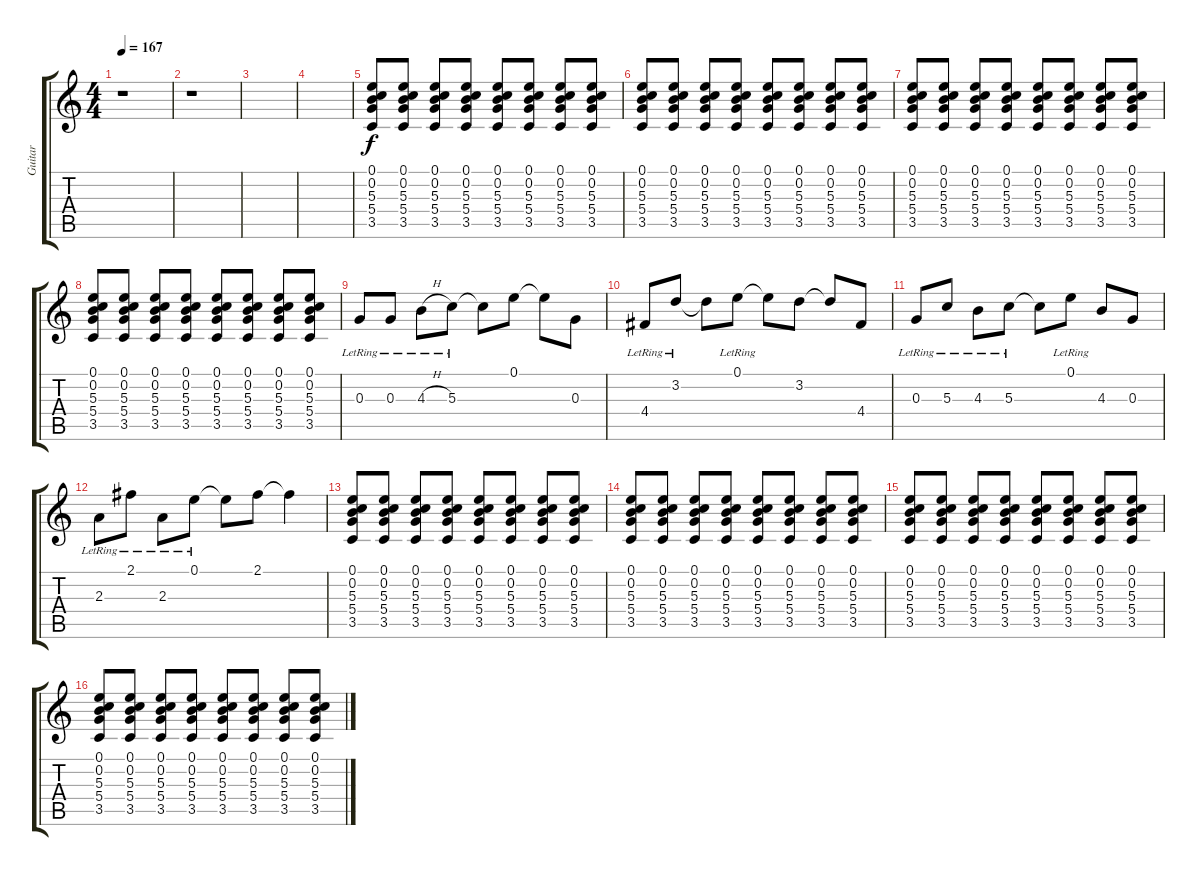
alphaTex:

\track ("Guitar" "Guitar") {instrument overdrivenguitar}
\staff {score tabs}
\tuning (E4 B3 G3 D3 A2 E2) {hide}
\ts (4 4)
\tempo 167
\clef g2
\ks c
r.1{dy f} |
r.1 |
|
|
(0.1 0.2 5.3 5.4 3.5).8 (0.1 0.2 5.3 5.4 3.5).8 (0.1 0.2 5.3 5.4 3.5).8 (0.1 0.2 5.3 5.4 3.5).8 (0.1 0.2 5.3 5.4 3.5).8 (0.1 0.2 5.3 5.4 3.5).8 (0.1 0.2 5.3 5.4 3.5).8 (0.1 0.2 5.3 5.4 3.5).8 |
(0.1 0.2 5.3 5.4 3.5).8 (0.1 0.2 5.3 5.4 3.5).8 (0.1 0.2 5.3 5.4 3.5).8 (0.1 0.2 5.3 5.4 3.5).8 (0.1 0.2 5.3 5.4 3.5).8 (0.1 0.2 5.3 5.4 3.5).8 (0.1 0.2 5.3 5.4 3.5).8 (0.1 0.2 5.3 5.4 3.5).8 |
(0.1 0.2 5.3 5.4 3.5).8 (0.1 0.2 5.3 5.4 3.5).8 (0.1 0.2 5.3 5.4 3.5).8 (0.1 0.2 5.3 5.4 3.5).8 (0.1 0.2 5.3 5.4 3.5).8 (0.1 0.2 5.3 5.4 3.5).8 (0.1 0.2 5.3 5.4 3.5).8 (0.1 0.2 5.3 5.4 3.5).8 |
(0.1 0.2 5.3 5.4 3.5).8 (0.1 0.2 5.3 5.4 3.5).8 (0.1 0.2 5.3 5.4 3.5).8 (0.1 0.2 5.3 5.4 3.5).8 (0.1 0.2 5.3 5.4 3.5).8 (0.1 0.2 5.3 5.4 3.5).8 (0.1 0.2 5.3 5.4 3.5).8 (0.1 0.2 5.3 5.4 3.5).8 |
0.3{lr}.8 0.3{lr}.8 4.3{h lr}.8 5.3{lr}.8 5.3{t}.8 0.1.8 0.1{t}.8 0.3.8 |
4.4{lr}.8 3.2{lr}.8 3.2{t}.8 0.1{lr}.8 0.1{t}.8 3.2.8 3.2{t}.8 4.4.8 |
0.3{lr}.8 5.3{lr}.8 4.3{lr}.8 5.3{lr}.8 5.3{t}.8 0.1{lr}.8 4.3.8 0.3.8 |
2.3{lr}.8 2.1{lr}.8 2.3{lr}.8 0.1{lr}.8 0.1{t}.8 2.1.8 2.1{t}.4 |
(0.1 0.2 5.3 5.4 3.5).8 (0.1 0.2 5.3 5.4 3.5).8 (0.1 0.2 5.3 5.4 3.5).8 (0.1 0.2 5.3 5.4 3.5).8 (0.1 0.2 5.3 5.4 3.5).8 (0.1 0.2 5.3 5.4 3.5).8 (0.1 0.2 5.3 5.4 3.5).8 (0.1 0.2 5.3 5.4 3.5).8 |
(0.1 0.2 5.3 5.4 3.5).8 (0.1 0.2 5.3 5.4 3.5).8 (0.1 0.2 5.3 5.4 3.5).8 (0.1 0.2 5.3 5.4 3.5).8 (0.1 0.2 5.3 5.4 3.5).8 (0.1 0.2 5.3 5.4 3.5).8 (0.1 0.2 5.3 5.4 3.5).8 (0.1 0.2 5.3 5.4 3.5).8 |
(0.1 0.2 5.3 5.4 3.5).8 (0.1 0.2 5.3 5.4 3.5).8 (0.1 0.2 5.3 5.4 3.5).8 (0.1 0.2 5.3 5.4 3.5).8 (0.1 0.2 5.3 5.4 3.5).8 (0.1 0.2 5.3 5.4 3.5).8 (0.1 0.2 5.3 5.4 3.5).8 (0.1 0.2 5.3 5.4 3.5).8 |
(0.1 0.2 5.3 5.4 3.5).8 (0.1 0.2 5.3 5.4 3.5).8 (0.1 0.2 5.3 5.4 3.5).8 (0.1 0.2 5.3 5.4 3.5).8 (0.1 0.2 5.3 5.4 3.5).8 (0.1 0.2 5.3 5.4 3.5).8 (0.1 0.2 5.3 5.4 3.5).8 (0.1 0.2 5.3 5.4 3.5).8
